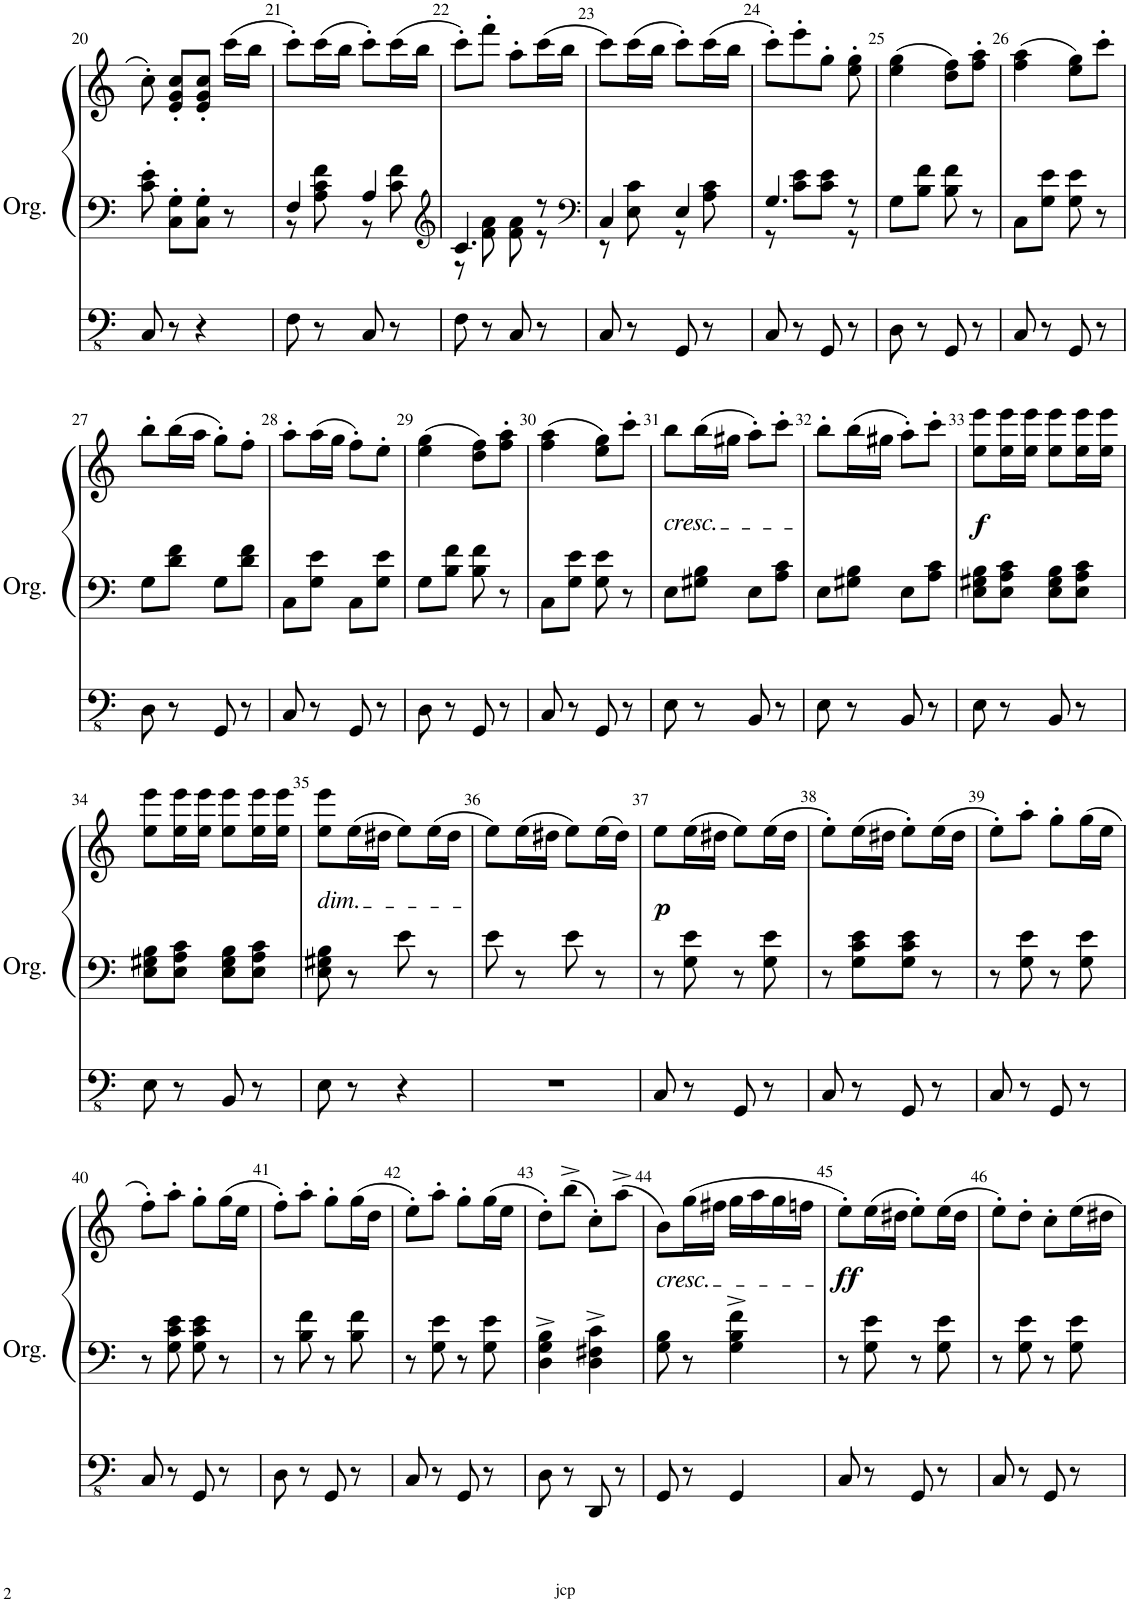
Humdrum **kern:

**kern	**kern	**kern	**dynam
*part1	*part1	*part1	*part1
*staff3	*staff2	*staff1	*staff1/2/3
*I"Orgue à tuyaux	*	*	*
*I'Org.	*	*	*
!!LO:PB:g=z
*clefFv4	*clefF4	*clefG2	*
*k[]	*k[]	*k[]	*
*M2/4	*M2/4	*M2/4	*
=20	=20	=20	=20
8CC/	8c\' 8e\'	8cc'\	.
8r	8C\' 8G\'L	8e/' 8g/' 8cc/'L	.
4r	8C\' 8G\'J	8e/' 8g/' 8cc/'J	.
.	8r	(16ccc\LL	.
.	.	16bb\JJ	.
=21	=21	=21	=21
*	*^	*	*
8FF\	4F/	8r	8ccc'\L)	.
8r	.	8A\ 8c\ 8f\	(16ccc\L	.
.	.	.	16bb\JJ	.
8CC/	4A/	8r	8ccc'\L)	.
8r	.	8c\ 8f\	(16ccc\L	.
.	.	.	16bb\JJ	.
=22	=22	=22	=22	=22
*	*clefG2	*	*	*
8FF\	4.c/	8r	8ccc'\L)	.
8r	.	8f\ 8a\	8fff'\J	.
8CC/	.	8f\ 8a\	8aa'\L	.
8r	8r	8r	(16ccc\L	.
.	.	.	16bb\JJ	.
=23	=23	=23	=23	=23
*	*clefF4	*	*	*
8CC/	4C/	8r	8ccc\L)	.
8r	.	8E\ 8c\	(16ccc\L	.
.	.	.	16bb\JJ	.
8GGG/	4E/	8r	8ccc'\L)	.
8r	.	8A\ 8c\	(16ccc\L	.
.	.	.	16bb\JJ	.
=24	=24	=24	=24	=24
8CC/	4.G/	8r	8ccc'\L)	.
8r	.	8c\ 8e\L	8eee'\	.
8GGG/	.	8c\ 8e\J	8gg'\J	.
8r	8r	8r	8ee\' 8gg\'	.
*	*v	*v	*	*
=25	=25	=25	=25
8DD\	8G\L	(4ee\ 4gg\	.
8r	8B\ 8f\J	.	.
8GGG/	8B\ 8f\	8dd\ 8ff\L)	.
8r	8r	8ff\' 8aa\'J	.
=26	=26	=26	=26
8CC/	8C\L	(4ff\ 4aa\	.
8r	8G\ 8e\J	.	.
8GGG/	8G\ 8e\	8ee\ 8gg\L)	.
8r	8r	8ccc'\J	.
!!LO:LB:g=z
=27	=27	=27	=27
8DD\	8G\L	8bb'\L	.
8r	8d\ 8f\J	(16bb\L	.
.	.	16aa\JJ	.
8GGG/	8G\L	8gg'\L)	.
8r	8d\ 8f\J	8ff'\J	.
=28	=28	=28	=28
8CC/	8C\L	8aa'\L	.
8r	8G\ 8e\J	(16aa\L	.
.	.	16gg\JJ	.
8GGG/	8C\L	8ff'\L)	.
8r	8G\ 8e\J	8ee'\J	.
=29	=29	=29	=29
8DD\	8G\L	(4ee\ 4gg\	.
8r	8B\ 8f\J	.	.
8GGG/	8B\ 8f\	8dd\ 8ff\L)	.
8r	8r	8ff\' 8aa\'J	.
=30	=30	=30	=30
8CC/	8C\L	(4ff\ 4aa\	.
8r	8G\ 8e\J	.	.
8GGG/	8G\ 8e\	8ee\ 8gg\L)	.
8r	8r	8ccc'\J	.
=31	=31	=31	=31
!	!	!LO:TX:b:i:t=cresc.	!
8EE\	8E\L	8bb\L	.
8r	8G#X\ 8B\J	(16bb\L	.
.	.	16gg#X\JJ	.
8BBB/	8E\L	8aa'\L)	.
8r	8A\ 8c\J	8ccc'\J	.
=32	=32	=32	=32
8EE\	8E\L	8bb'\L	.
8r	8G#X\ 8B\J	(16bb\L	.
.	.	16gg#X\JJ	.
8BBB/	8E\L	8aa'\L)	.
8r	8A\ 8c\J	8ccc'\J	.
=33	=33	=33	=33
!	!	!	!LO:DY:b
8EE\	8E\ 8G#X\ 8B\L	8ee\ 8eee\L	f
8r	8E\ 8A\ 8c\J	16ee\ 16eee\L	.
.	.	16ee\ 16eee\JJ	.
8BBB/	8E\ 8G#\ 8B\L	8ee\ 8eee\L	.
8r	8E\ 8A\ 8c\J	16ee\ 16eee\L	.
.	.	16ee\ 16eee\JJ	.
!!LO:LB:g=z
=34	=34	=34	=34
8EE\	8E\ 8G#X\ 8B\L	8ee\ 8eee\L	.
8r	8E\ 8A\ 8c\J	16ee\ 16eee\L	.
.	.	16ee\ 16eee\JJ	.
8BBB/	8E\ 8G#\ 8B\L	8ee\ 8eee\L	.
8r	8E\ 8A\ 8c\J	16ee\ 16eee\L	.
.	.	16ee\ 16eee\JJ	.
=35	=35	=35	=35
!	!	!LO:TX:b:i:t=dim.	!
8EE\	8E\ 8G#X\ 8B\	8ee\ 8eee\L	.
8r	8r	(16ee\L	.
.	.	16dd#X\JJ	.
4r	8e\	8ee\L)	.
.	8r	(16ee\L	.
.	.	16dd#\JJ	.
=36	=36	=36	=36
2r	8e\	8ee\L)	.
.	8r	(16ee\L	.
.	.	16dd#X\JJ	.
.	8e\	8ee\L)	.
.	8r	(16ee\L	.
.	.	16dd#\JJ)	.
=37	=37	=37	=37
!	!	!	!LO:DY:b
8CC/	8r	8ee\L	p
8r	8G\ 8e\	(16ee\L	.
.	.	16dd#X\JJ	.
8GGG/	8r	8ee\L)	.
8r	8G\ 8e\	(16ee\L	.
.	.	16dd#\JJ	.
=38	=38	=38	=38
8CC/	8r	8ee'\L)	.
8r	8G\ 8c\ 8e\L	(16ee\L	.
.	.	16dd#X\JJ	.
8GGG/	8G\ 8c\ 8e\J	8ee'\L)	.
8r	8r	(16ee\L	.
.	.	16dd#\JJ	.
=39	=39	=39	=39
8CC/	8r	8ee'\L)	.
8r	8G\ 8e\	8aa'\J	.
8GGG/	8r	8gg'\L	.
8r	8G\ 8e\	(16gg\L	.
.	.	16ee\JJ	.
!!LO:LB:g=z
=40	=40	=40	=40
8CC/	8r	8ff'\L)	.
8r	8G\ 8c\ 8e\	8aa'\J	.
8GGG/	8G\ 8c\ 8e\	8gg'\L	.
8r	8r	(16gg\L	.
.	.	16ee\JJ	.
=41	=41	=41	=41
8DD\	8r	8ff'\L)	.
8r	8B\ 8f\	8aa'\J	.
8GGG/	8r	8gg'\L	.
8r	8B\ 8f\	(16gg\L	.
.	.	16dd\JJ	.
=42	=42	=42	=42
8CC/	8r	8ee'\L)	.
8r	8G\ 8e\	8aa'\J	.
8GGG/	8r	8gg'\L	.
8r	8G\ 8e\	(16gg\L	.
.	.	16ee\JJ	.
=43	=43	=43	=43
8DD\	4D\^ 4G\^ 4B\^	8dd'\L)	.
8r	.	(8bb^\J	.
8DDD/	4D\^ 4F#X\^ 4c\^	8cc'\L)	.
8r	.	(8aa^\J	.
=44	=44	=44	=44
!	!	!LO:TX:b:i:t=cresc.	!
8GGG/	8G\ 8B\	8b\L)	.
8r	8r	(16gg\L	.
.	.	16ff#X\JJ	.
4GGG/	4G\^ 4B\^ 4f\^	16gg\LL	.
.	.	16aa\	.
.	.	16gg\	.
.	.	16ffn\JJ	.
=45	=45	=45	=45
!	!	!	!LO:DY:b
8CC/	8r	8ee'\L)	ff
8r	8G\ 8e\	(16ee\L	.
.	.	16dd#X\JJ	.
8GGG/	8r	8ee'\L)	.
8r	8G\ 8e\	(16ee\L	.
.	.	16dd#\JJ	.
=46	=46	=46	=46
8CC/	8r	8ee'\L)	.
8r	8G\ 8e\	8dd'\J	.
8GGG/	8r	8cc'\L	.
8r	8G\ 8e\	16ee\L	.
.	.	16dd#X\JJ	.
=	=	=	=
*-	*-	*-	*-
